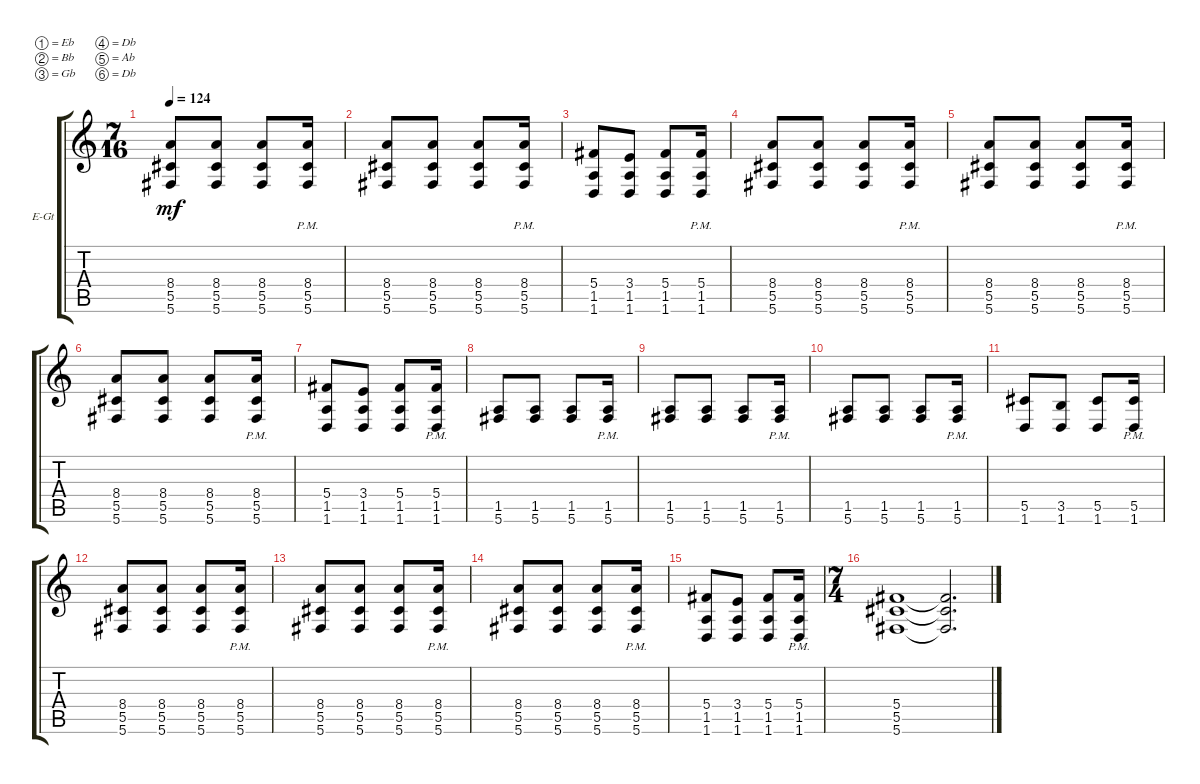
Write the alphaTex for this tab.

\defaultSystemsLayout 4
\bracketExtendMode groupsimilarinstruments
\firstSystemTrackNameOrientation horizontal
\otherSystemsTrackNameOrientation horizontal
\track ("Petey" "E-Gt") {instrument distortionguitar}
\staff {score tabs}
\tuning (Eb4 Bb3 Gb3 Db3 Ab2 Db2)
\ts (7 16)
\tempo 124
\clef g2
\ks c
(5.6 5.5 8.4).8{dy mf} (8.4 5.5 5.6).8 (5.6 5.5 8.4).8 (8.4{pm} 5.5{pm} 5.6{pm}).16 |
(5.6 5.5 8.4).8 (8.4 5.5 5.6).8 (5.6 5.5 8.4).8 (8.4{pm} 5.5{pm} 5.6{pm}).16 |
(1.6 1.5 5.4).8 (3.4 1.5 1.6).8 (5.4 1.6 1.5).8 (5.4{pm} 1.5{pm} 1.6{pm}).16 |
(5.6 5.5 8.4).8 (8.4 5.5 5.6).8 (5.6 5.5 8.4).8 (8.4{pm} 5.5{pm} 5.6{pm}).16 |
(5.6 5.5 8.4).8 (8.4 5.5 5.6).8 (5.6 5.5 8.4).8 (8.4{pm} 5.5{pm} 5.6{pm}).16 |
(5.6 5.5 8.4).8 (8.4 5.5 5.6).8 (5.6 5.5 8.4).8 (8.4{pm} 5.5{pm} 5.6{pm}).16 |
(1.6 1.5 5.4).8 (3.4 1.5 1.6).8 (5.4 1.6 1.5).8 (5.4{pm} 1.5{pm} 1.6{pm}).16 |
(5.6 1.5).8 (5.6 1.5).8 (5.6 1.5).8 (5.6{pm} 1.5{pm}).16 |
(5.6 1.5).8 (5.6 1.5).8 (5.6 1.5).8 (5.6{pm} 1.5{pm}).16 |
(5.6 1.5).8 (5.6 1.5).8 (5.6 1.5).8 (5.6{pm} 1.5{pm}).16 |
(1.6 5.5).8 (1.6 3.5).8 (1.6 5.5).8 (1.6{pm} 5.5{pm}).16 |
(5.6 5.5 8.4).8 (8.4 5.5 5.6).8 (5.6 5.5 8.4).8 (8.4{pm} 5.5{pm} 5.6{pm}).16 |
(5.6 5.5 8.4).8 (8.4 5.5 5.6).8 (5.6 5.5 8.4).8 (8.4{pm} 5.5{pm} 5.6{pm}).16 |
(5.6 5.5 8.4).8 (8.4 5.5 5.6).8 (5.6 5.5 8.4).8 (8.4{pm} 5.5{pm} 5.6{pm}).16 |
(1.6 1.5 5.4).8 (3.4 1.5 1.6).8 (5.4 1.6 1.5).8 (5.4{pm} 1.5{pm} 1.6{pm}).16 |
\ts (7 4)
(5.6 5.5 5.4).1 (5.4{t} 5.5{t} 5.6{t}).2{d}
